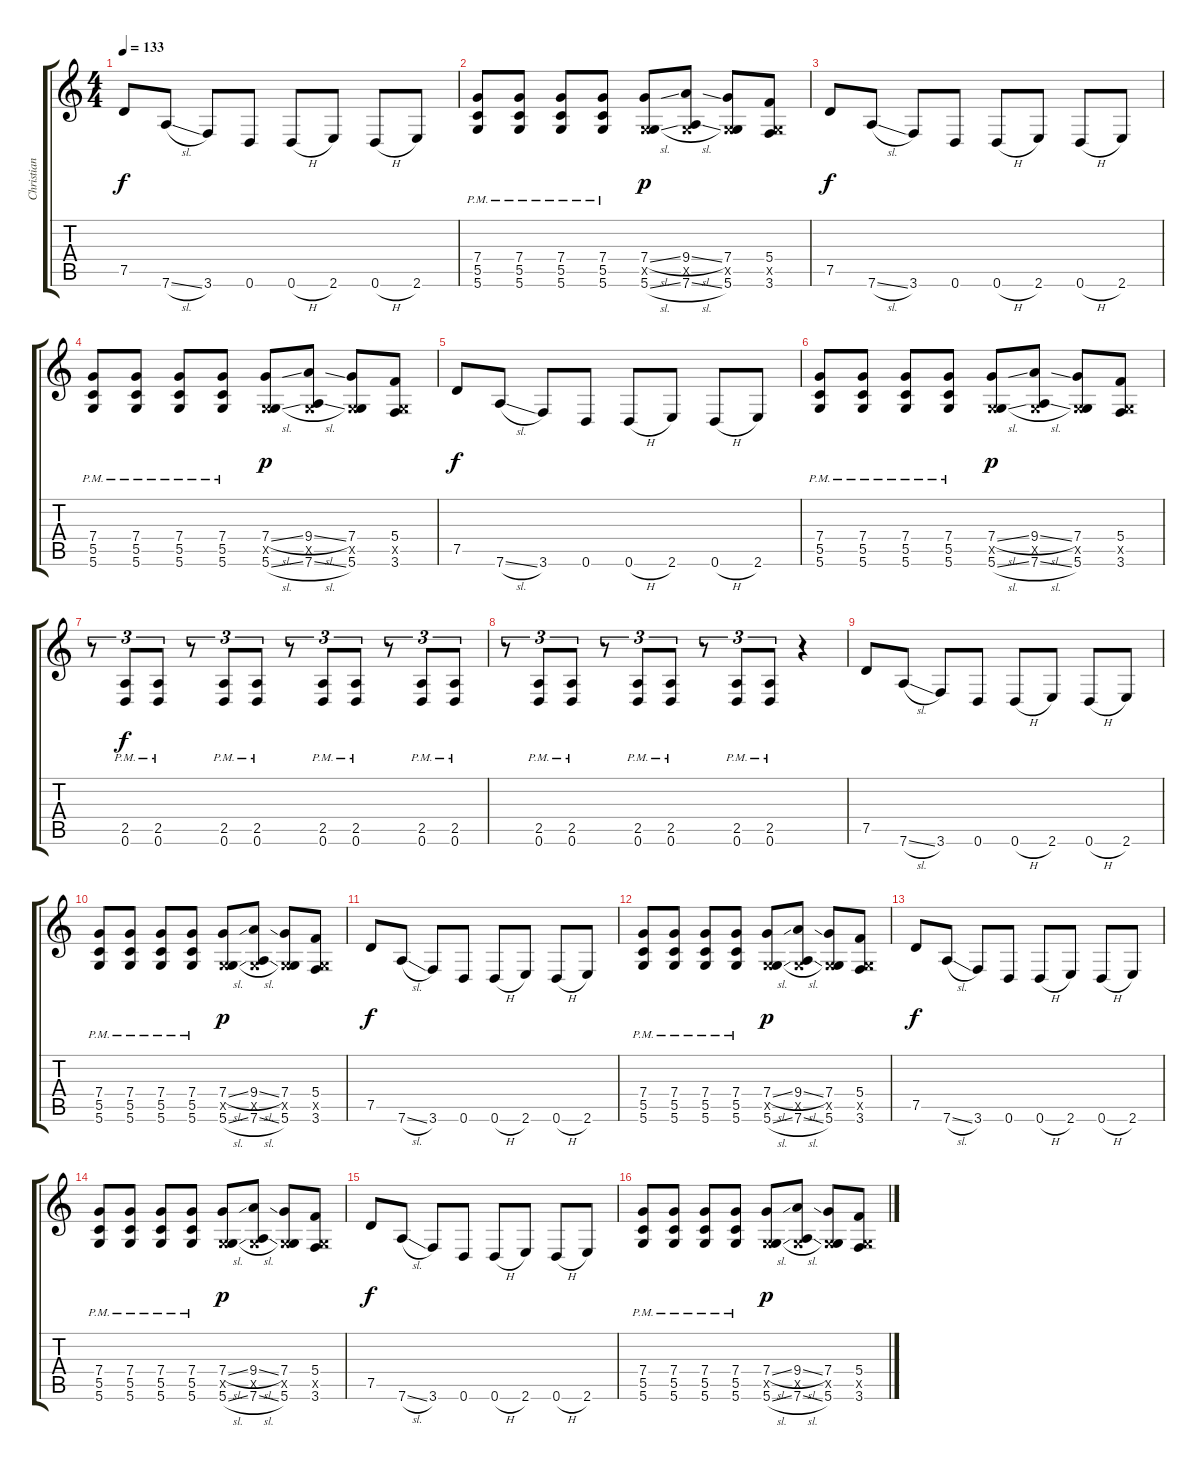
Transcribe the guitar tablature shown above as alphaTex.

\track ("Christian" "Christian") {instrument distortionguitar}
\staff {score tabs}
\tuning (D4 A3 F3 C3 G2 D2) {hide}
\ts (4 4)
\tempo 133
\clef g2
\ks c
7.5.8{dy f} 7.6{sl}.8 3.6.8 0.6.8 0.6{h}.8 2.6.8 0.6{h}.8 2.6.8 |
(7.4{pm} 5.5{pm} 5.6{pm}).8 (7.4{pm} 5.5{pm} 5.6{pm}).8 (7.4{pm} 5.5{pm} 5.6{pm}).8 (7.4{pm} 5.5{pm} 5.6{pm}).8 (7.4{sl} 0.5{x} 5.6{sl}).8{dy p} (9.4{sl} 0.5{x} 7.6{sl}).8 (7.4 0.5{x} 5.6).8 (5.4 0.5{x} 3.6).8 |
7.5.8{dy f} 7.6{sl}.8 3.6.8 0.6.8 0.6{h}.8 2.6.8 0.6{h}.8 2.6.8 |
(7.4{pm} 5.5{pm} 5.6{pm}).8 (7.4{pm} 5.5{pm} 5.6{pm}).8 (7.4{pm} 5.5{pm} 5.6{pm}).8 (7.4{pm} 5.5{pm} 5.6{pm}).8 (7.4{sl} 0.5{x} 5.6{sl}).8{dy p} (9.4{sl} 0.5{x} 7.6{sl}).8 (7.4 0.5{x} 5.6).8 (5.4 0.5{x} 3.6).8 |
7.5.8{dy f} 7.6{sl}.8 3.6.8 0.6.8 0.6{h}.8 2.6.8 0.6{h}.8 2.6.8 |
(7.4{pm} 5.5{pm} 5.6{pm}).8 (7.4{pm} 5.5{pm} 5.6{pm}).8 (7.4{pm} 5.5{pm} 5.6{pm}).8 (7.4{pm} 5.5{pm} 5.6{pm}).8 (7.4{sl} 0.5{x} 5.6{sl}).8{dy p} (9.4{sl} 0.5{x} 7.6{sl}).8 (7.4 0.5{x} 5.6).8 (5.4 0.5{x} 3.6).8 |
r.8{tu (3 2)} (2.5{pm} 0.6{pm}).8{tu (3 2) dy f} (2.5{pm} 0.6{pm}).8{tu (3 2)} r.8{tu (3 2)} (2.5{pm} 0.6{pm}).8{tu (3 2)} (2.5{pm} 0.6{pm}).8{tu (3 2)} r.8{tu (3 2)} (2.5{pm} 0.6{pm}).8{tu (3 2)} (2.5{pm} 0.6{pm}).8{tu (3 2)} r.8{tu (3 2)} (2.5{pm} 0.6{pm}).8{tu (3 2)} (2.5{pm} 0.6{pm}).8{tu (3 2)} |
r.8{tu (3 2)} (2.5{pm} 0.6{pm}).8{tu (3 2)} (2.5{pm} 0.6{pm}).8{tu (3 2)} r.8{tu (3 2)} (2.5{pm} 0.6{pm}).8{tu (3 2)} (2.5{pm} 0.6{pm}).8{tu (3 2)} r.8{tu (3 2)} (2.5{pm} 0.6{pm}).8{tu (3 2)} (2.5{pm} 0.6{pm}).8{tu (3 2)} r.4 |
7.5.8 7.6{sl}.8 3.6.8 0.6.8 0.6{h}.8 2.6.8 0.6{h}.8 2.6.8 |
(7.4{pm} 5.5{pm} 5.6{pm}).8 (7.4{pm} 5.5{pm} 5.6{pm}).8 (7.4{pm} 5.5{pm} 5.6{pm}).8 (7.4{pm} 5.5{pm} 5.6{pm}).8 (7.4{sl} 0.5{x} 5.6{sl}).8{dy p} (9.4{sl} 0.5{x} 7.6{sl}).8 (7.4 0.5{x} 5.6).8 (5.4 0.5{x} 3.6).8 |
7.5.8{dy f} 7.6{sl}.8 3.6.8 0.6.8 0.6{h}.8 2.6.8 0.6{h}.8 2.6.8 |
(7.4{pm} 5.5{pm} 5.6{pm}).8 (7.4{pm} 5.5{pm} 5.6{pm}).8 (7.4{pm} 5.5{pm} 5.6{pm}).8 (7.4{pm} 5.5{pm} 5.6{pm}).8 (7.4{sl} 0.5{x} 5.6{sl}).8{dy p} (9.4{sl} 0.5{x} 7.6{sl}).8 (7.4 0.5{x} 5.6).8 (5.4 0.5{x} 3.6).8 |
7.5.8{dy f} 7.6{sl}.8 3.6.8 0.6.8 0.6{h}.8 2.6.8 0.6{h}.8 2.6.8 |
(7.4{pm} 5.5{pm} 5.6{pm}).8 (7.4{pm} 5.5{pm} 5.6{pm}).8 (7.4{pm} 5.5{pm} 5.6{pm}).8 (7.4{pm} 5.5{pm} 5.6{pm}).8 (7.4{sl} 0.5{x} 5.6{sl}).8{dy p} (9.4{sl} 0.5{x} 7.6{sl}).8 (7.4 0.5{x} 5.6).8 (5.4 0.5{x} 3.6).8 |
7.5.8{dy f} 7.6{sl}.8 3.6.8 0.6.8 0.6{h}.8 2.6.8 0.6{h}.8 2.6.8 |
(7.4{pm} 5.5{pm} 5.6{pm}).8 (7.4{pm} 5.5{pm} 5.6{pm}).8 (7.4{pm} 5.5{pm} 5.6{pm}).8 (7.4{pm} 5.5{pm} 5.6{pm}).8 (7.4{sl} 0.5{x} 5.6{sl}).8{dy p} (9.4{sl} 0.5{x} 7.6{sl}).8 (7.4 0.5{x} 5.6).8 (5.4 0.5{x} 3.6).8
